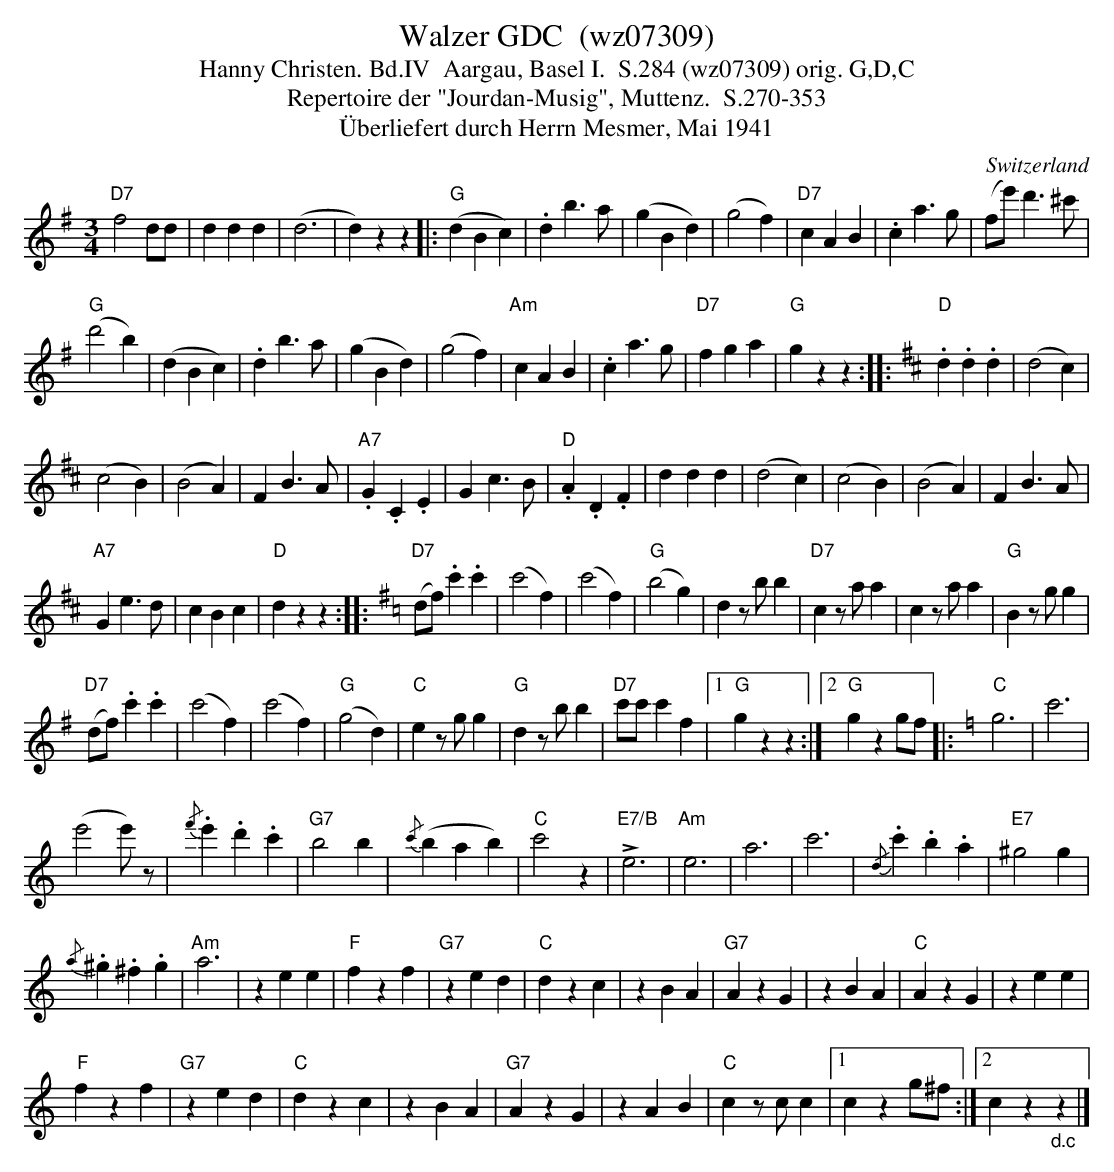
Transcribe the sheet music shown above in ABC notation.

X:1
T:Walzer GDC  (wz07309)
T:Hanny Christen. Bd.IV  Aargau, Basel I.  S.284 (wz07309) orig. G,D,C
T: Repertoire der "Jourdan-Musig", Muttenz.  S.270-353
T:Überliefert durch Herrn Mesmer, Mai 1941
M:3/4
L:1/4
O:Switzerland
K:G major
"D7"f2d/d/ | ddd | (d3 | d)zz |:("G"dBc) | .db>a | (gBd) | (g2f) | "D7"cAB | .ca>g | (f/e'/)d'>^c' |
("G"d'2b) | (dBc) | .db>a | (gBd) | (g2f) | "Am"cAB | .ca>g | "D7"fga | "G"gzz :: [K:D] "D".d.d.d | (d2c) |
(c2B) | (B2A) | FB>A | "A7".G.C.E | Gc>B | "D".A.D.F | ddd | (d2c) | (c2B) | (B2A) | FB>A |
"A7"Ge>d | cBc | "D"dzz:: [K:G] "D7"(d/f/).c'.c' | (c'2f) | (c'2f) | "G"(b2g) | dz/b/b | "D7"cz/a/a | cz/a/a |  "G"Bz/g/g |
"D7"(d/f/).c'.c' | (c'2f) | (c'2f) | "G"(g2d) | "C"ez/g/g | "G"dz/b/b | "D7"c'/c'/c'f |1 "G"gzz :|2 "G"gzg/f/ |: [K:C]  "C"g3 |  c'3 |
(e'2e'/)z/ | {/f'}.e'.d'.c' | "G7"b2b | {/c'}(bab) | "C"c'2z | "E7/B"!>!e3 | "Am"e3 | a3 | c'3 | {/d}.c'.b.a | "E7"^g2g |
{/a}.^g.^f.g | "Am"a3 | zee | "F"fzf | "G7"zed | "C"dzc | zBA | "G7"AzG | zBA | "C"AzG | zee |
"F"fzf | "G7"zed | "C"dzc | zBA | "G7"AzG | zAB | "C"cz/c/c |1 cz g/^f/ :|2 cz"_d.c"z |]
 % wz07309
